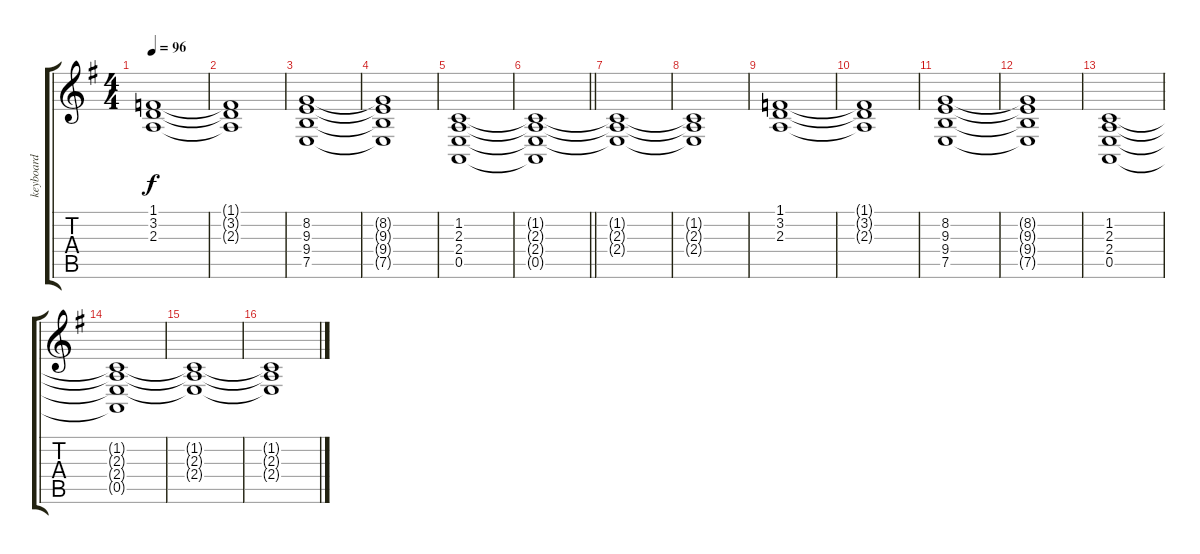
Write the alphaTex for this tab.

\track ("keyboard" "keyboard") {instrument synthstrings2}
\staff {score tabs}
\tuning (E4 B3 G3 D3 A2 E2) {hide}
\ts (4 4)
\tempo 96
\clef g2
\ks g
(1.1 3.2 2.3).1{dy f} |
(1.1{t} 3.2{t} 2.3{t}).1 |
(8.2 9.3 9.4 7.5).1 |
(8.2{t} 9.3{t} 9.4{t} 7.5{t}).1 |
(1.2 2.3 2.4 0.5).1 |
\barLineRight lightlight
(1.2{t} 2.3{t} 2.4{t} 0.5{t}).1 |
\section ("" "")
(1.2{t} 2.3{t} 2.4{t}).1 |
(1.2{t} 2.3{t} 2.4{t}).1 |
(1.1 3.2 2.3).1 |
(1.1{t} 3.2{t} 2.3{t}).1 |
(8.2 9.3 9.4 7.5).1 |
(8.2{t} 9.3{t} 9.4{t} 7.5{t}).1 |
(1.2 2.3 2.4 0.5).1 |
(1.2{t} 2.3{t} 2.4{t} 0.5{t}).1 |
(1.2{t} 2.3{t} 2.4{t}).1 |
(1.2{t} 2.3{t} 2.4{t}).1
